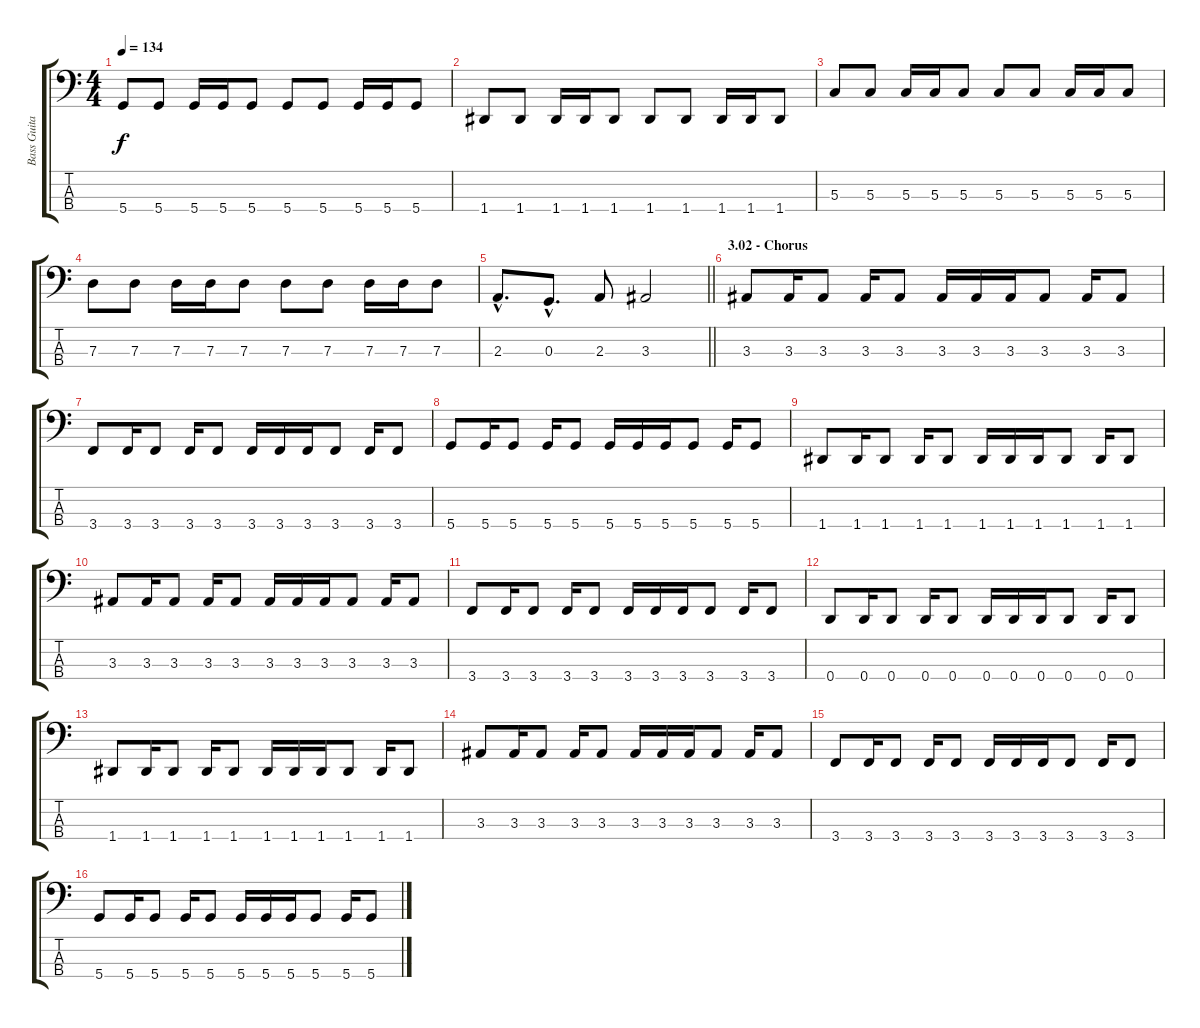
\track ("Bass Guitar" "Bass Guita") {instrument electricbassfinger}
\staff {score tabs}
\tuning (F2 C2 G1 D1) {hide}
\ts (4 4)
\tempo 134
\clef f4
\ks aminor
5.4.8{dy f} 5.4.8 5.4.16 5.4.16 5.4.8 5.4.8 5.4.8 5.4.16 5.4.16 5.4.8 |
1.4.8 1.4.8 1.4.16 1.4.16 1.4.8 1.4.8 1.4.8 1.4.16 1.4.16 1.4.8 |
5.3.8 5.3.8 5.3.16 5.3.16 5.3.8 5.3.8 5.3.8 5.3.16 5.3.16 5.3.8 |
7.3.8 7.3.8 7.3.16 7.3.16 7.3.8 7.3.8 7.3.8 7.3.16 7.3.16 7.3.8 |
\barLineRight lightlight
2.3{hac}.8{d} 0.3{hac}.8{d} 2.3.8 3.3.2 |
\section ("" "3.02 - Chorus")
3.3.8 3.3.16 3.3.8 3.3.16 3.3.8 3.3.16 3.3.16 3.3.16 3.3.8 3.3.16 3.3.8 |
3.4.8 3.4.16 3.4.8 3.4.16 3.4.8 3.4.16 3.4.16 3.4.16 3.4.8 3.4.16 3.4.8 |
5.4.8 5.4.16 5.4.8 5.4.16 5.4.8 5.4.16 5.4.16 5.4.16 5.4.8 5.4.16 5.4.8 |
1.4.8 1.4.16 1.4.8 1.4.16 1.4.8 1.4.16 1.4.16 1.4.16 1.4.8 1.4.16 1.4.8 |
3.3.8 3.3.16 3.3.8 3.3.16 3.3.8 3.3.16 3.3.16 3.3.16 3.3.8 3.3.16 3.3.8 |
3.4.8 3.4.16 3.4.8 3.4.16 3.4.8 3.4.16 3.4.16 3.4.16 3.4.8 3.4.16 3.4.8 |
0.4.8 0.4.16 0.4.8 0.4.16 0.4.8 0.4.16 0.4.16 0.4.16 0.4.8 0.4.16 0.4.8 |
1.4.8 1.4.16 1.4.8 1.4.16 1.4.8 1.4.16 1.4.16 1.4.16 1.4.8 1.4.16 1.4.8 |
3.3.8 3.3.16 3.3.8 3.3.16 3.3.8 3.3.16 3.3.16 3.3.16 3.3.8 3.3.16 3.3.8 |
3.4.8 3.4.16 3.4.8 3.4.16 3.4.8 3.4.16 3.4.16 3.4.16 3.4.8 3.4.16 3.4.8 |
5.4.8 5.4.16 5.4.8 5.4.16 5.4.8 5.4.16 5.4.16 5.4.16 5.4.8 5.4.16 5.4.8
